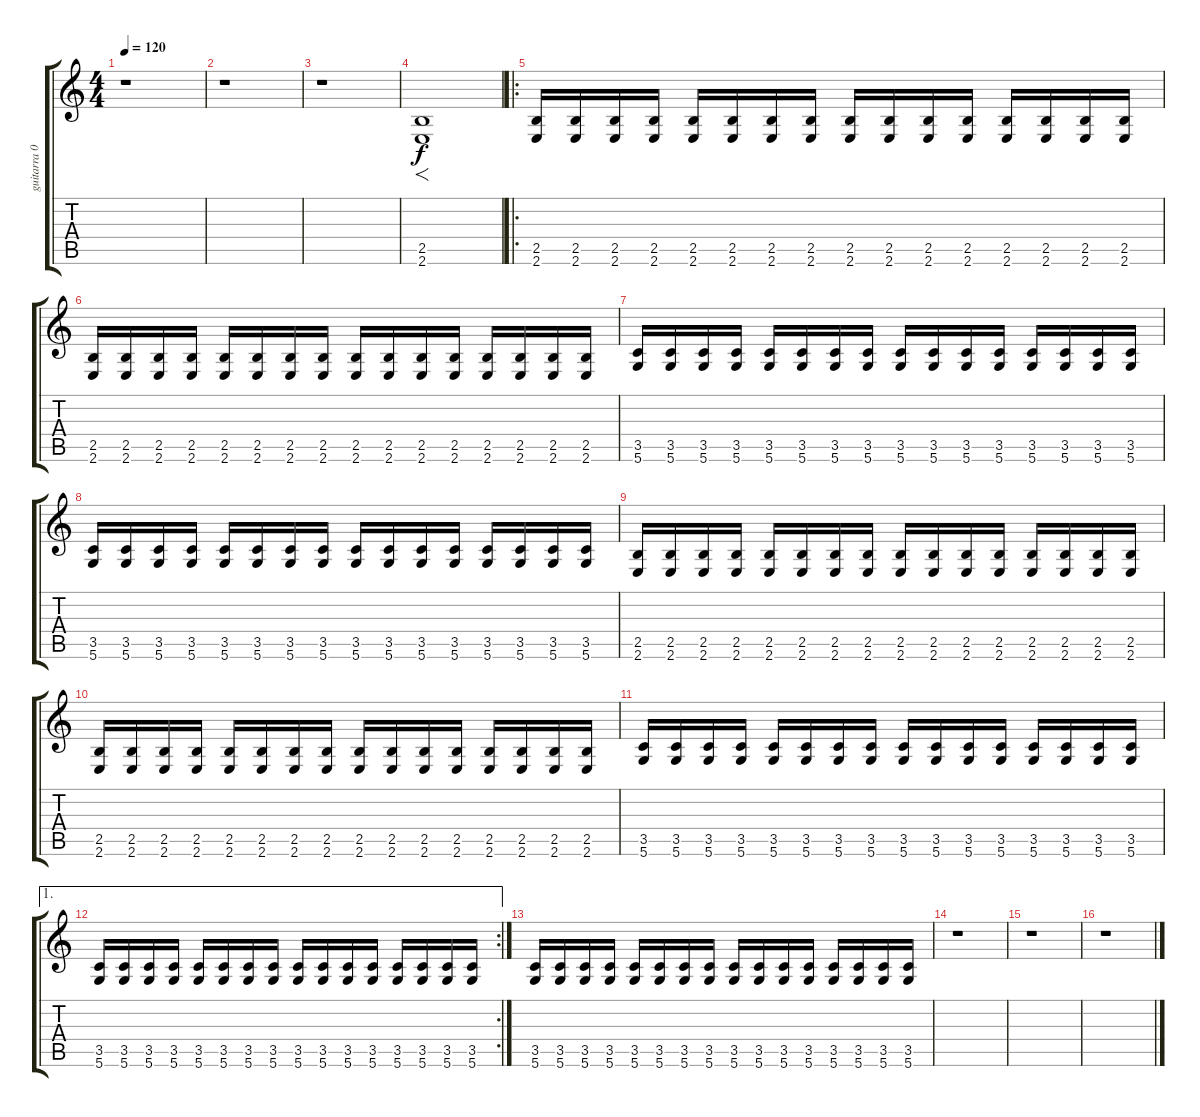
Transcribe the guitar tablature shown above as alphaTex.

\track ("guitarra 02" "guitarra 0") {instrument distortionguitar}
\staff {score tabs}
\tuning (E4 B3 G3 D3 A2 D2) {hide}
\ts (4 4)
\tempo 120
\clef g2
\ks c
r.1{dy f} |
r.1 |
r.1 |
(2.5 2.6).1{f volume 14} |
\ro
(2.5 2.6).16 (2.5 2.6).16 (2.5 2.6).16 (2.5 2.6).16 (2.5 2.6).16 (2.5 2.6).16 (2.5 2.6).16 (2.5 2.6).16 (2.5 2.6).16 (2.5 2.6).16 (2.5 2.6).16 (2.5 2.6).16 (2.5 2.6).16 (2.5 2.6).16 (2.5 2.6).16 (2.5 2.6).16 |
(2.5 2.6).16 (2.5 2.6).16 (2.5 2.6).16 (2.5 2.6).16 (2.5 2.6).16 (2.5 2.6).16 (2.5 2.6).16 (2.5 2.6).16 (2.5 2.6).16 (2.5 2.6).16 (2.5 2.6).16 (2.5 2.6).16 (2.5 2.6).16 (2.5 2.6).16 (2.5 2.6).16 (2.5 2.6).16 |
(3.5 5.6).16 (3.5 5.6).16 (3.5 5.6).16 (3.5 5.6).16 (3.5 5.6).16 (3.5 5.6).16 (3.5 5.6).16 (3.5 5.6).16 (3.5 5.6).16 (3.5 5.6).16 (3.5 5.6).16 (3.5 5.6).16 (3.5 5.6).16 (3.5 5.6).16 (3.5 5.6).16 (3.5 5.6).16 |
(3.5 5.6).16 (3.5 5.6).16 (3.5 5.6).16 (3.5 5.6).16 (3.5 5.6).16 (3.5 5.6).16 (3.5 5.6).16 (3.5 5.6).16 (3.5 5.6).16 (3.5 5.6).16 (3.5 5.6).16 (3.5 5.6).16 (3.5 5.6).16 (3.5 5.6).16 (3.5 5.6).16 (3.5 5.6).16 |
(2.5 2.6).16 (2.5 2.6).16 (2.5 2.6).16 (2.5 2.6).16 (2.5 2.6).16 (2.5 2.6).16 (2.5 2.6).16 (2.5 2.6).16 (2.5 2.6).16 (2.5 2.6).16 (2.5 2.6).16 (2.5 2.6).16 (2.5 2.6).16 (2.5 2.6).16 (2.5 2.6).16 (2.5 2.6).16 |
(2.5 2.6).16 (2.5 2.6).16 (2.5 2.6).16 (2.5 2.6).16 (2.5 2.6).16 (2.5 2.6).16 (2.5 2.6).16 (2.5 2.6).16 (2.5 2.6).16 (2.5 2.6).16 (2.5 2.6).16 (2.5 2.6).16 (2.5 2.6).16 (2.5 2.6).16 (2.5 2.6).16 (2.5 2.6).16 |
(3.5 5.6).16 (3.5 5.6).16 (3.5 5.6).16 (3.5 5.6).16 (3.5 5.6).16 (3.5 5.6).16 (3.5 5.6).16 (3.5 5.6).16 (3.5 5.6).16 (3.5 5.6).16 (3.5 5.6).16 (3.5 5.6).16 (3.5 5.6).16 (3.5 5.6).16 (3.5 5.6).16 (3.5 5.6).16 |
\ae 1
\rc 2
(3.5 5.6).16 (3.5 5.6).16 (3.5 5.6).16 (3.5 5.6).16 (3.5 5.6).16 (3.5 5.6).16 (3.5 5.6).16 (3.5 5.6).16 (3.5 5.6).16 (3.5 5.6).16 (3.5 5.6).16 (3.5 5.6).16 (3.5 5.6).16 (3.5 5.6).16 (3.5 5.6).16 (3.5 5.6).16 |
(3.5 5.6).16 (3.5 5.6).16 (3.5 5.6).16 (3.5 5.6).16 (3.5 5.6).16 (3.5 5.6).16 (3.5 5.6).16 (3.5 5.6).16 (3.5 5.6).16 (3.5 5.6).16 (3.5 5.6).16 (3.5 5.6).16 (3.5 5.6).16 (3.5 5.6).16 (3.5 5.6).16 (3.5 5.6).16 |
r.1 |
r.1 |
r.1
